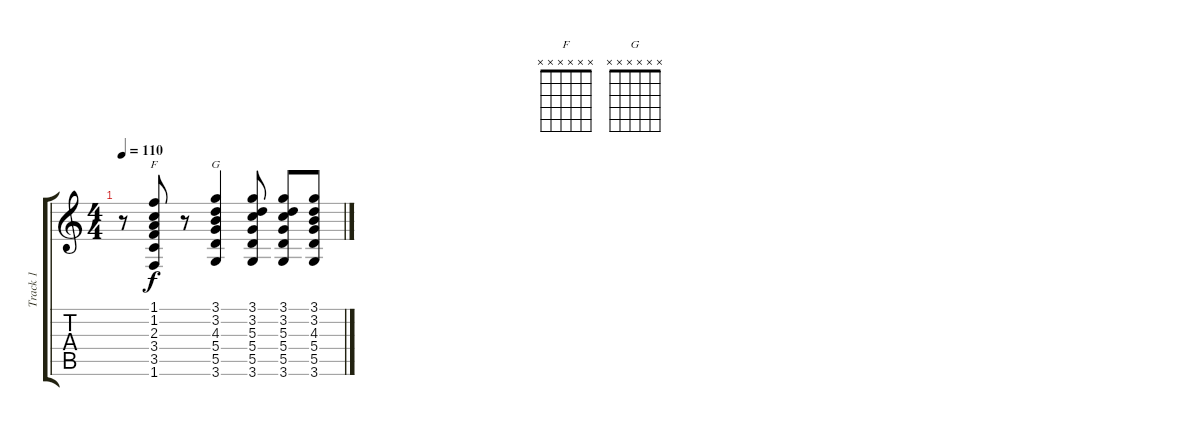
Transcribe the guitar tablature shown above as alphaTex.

\track ("Track 1" "Track 1") {instrument acousticguitarsteel}
\staff {score tabs}
\tuning (E4 B3 G3 D3 A2 E2) {hide}
\chord ("F" x x x x x x)
\chord ("G" x x x x x x)
\ts (4 4)
\tempo 110
\clef g2
\ks aminor
r.8{dy f} (1.1 1.2 2.3 3.4 3.5 1.6).8{ch "F"} r.8 (3.1 3.2 4.3 5.4 5.5 3.6).4{ch "G"} (3.1 3.2 5.3 5.4 5.5 3.6).8 (3.1 3.2 5.3 5.4 5.5 3.6).8 (3.1 3.2 4.3 5.4 5.5 3.6).8
